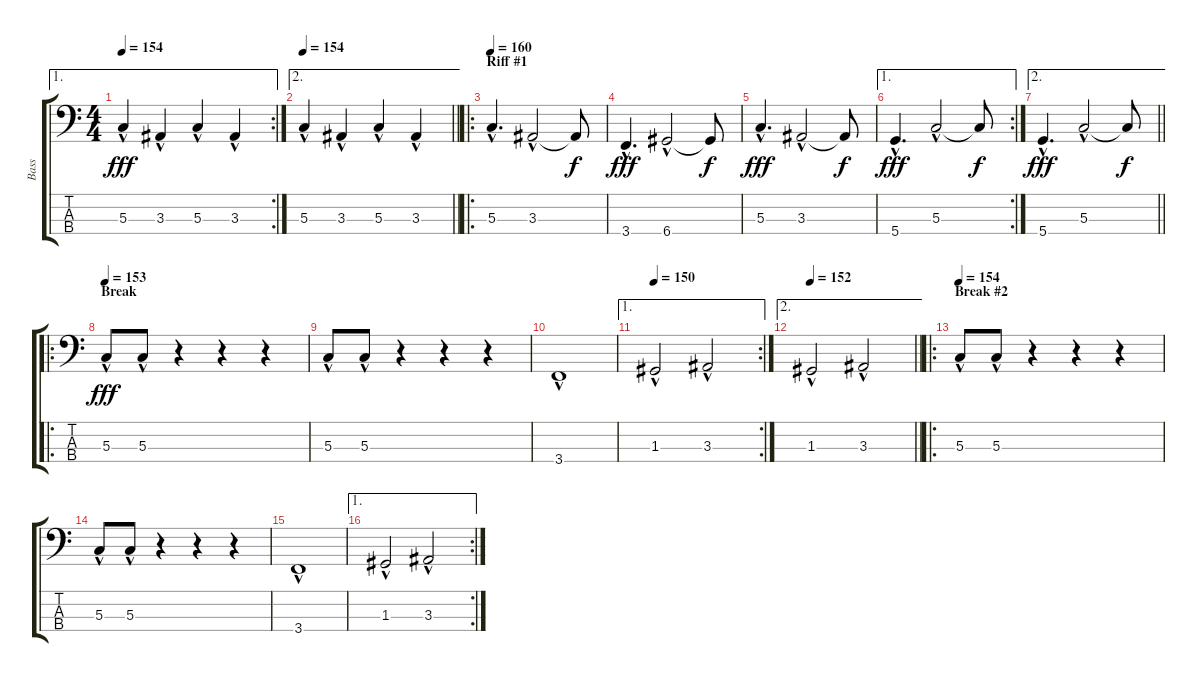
\track ("Bass" "Bass") {instrument electricbassfinger}
\staff {score tabs}
\tuning (F2 C2 G1 D1) {hide}
\ae 1
\rc 2
\ts (4 4)
\tempo 154
\clef f4
\ks c
5.3{hac}.4{dy fff} 3.3{hac}.4 5.3{hac}.4 3.3{hac}.4 |
\ae 2
\tempo 154
\barLineRight lightlight
5.3{hac}.4 3.3{hac}.4 5.3{hac}.4 3.3{hac}.4 |
\ro
\section ("" "Riff #1")
\tempo 160
5.3{hac}.4{d} 3.3{hac}.2 3.3{t}.8{dy f} |
3.4{hac}.4{d dy fff} 6.4{hac}.2 6.4{t}.8{dy f} |
5.3{hac}.4{d dy fff} 3.3{hac}.2 3.3{t}.8{dy f} |
\ae 1
\rc 2
5.4{hac}.4{d dy fff} 5.3{hac}.2 5.3{t}.8{dy f} |
\ae 2
\barLineRight lightlight
5.4{hac}.4{d dy fff} 5.3{hac}.2 5.3{t}.8{dy f} |
\ro
\section ("" "Break")
\tempo 153
5.3{hac}.8{dy fff} 5.3{hac}.8 r.4 r.4 r.4 |
5.3{hac}.8 5.3{hac}.8 r.4 r.4 r.4 |
3.4{hac}.1 |
\ae 1
\rc 2
\tempo 150
1.3{hac}.2 3.3{hac}.2 |
\ae 2
\tempo 152
\barLineRight lightlight
1.3{hac}.2 3.3{hac}.2 |
\ro
\section ("" "Break #2")
\tempo 154
5.3{hac}.8 5.3{hac}.8 r.4 r.4 r.4 |
5.3{hac}.8 5.3{hac}.8 r.4 r.4 r.4 |
3.4{hac}.1 |
\ae 1
\rc 2
1.3{hac}.2 3.3{hac}.2
